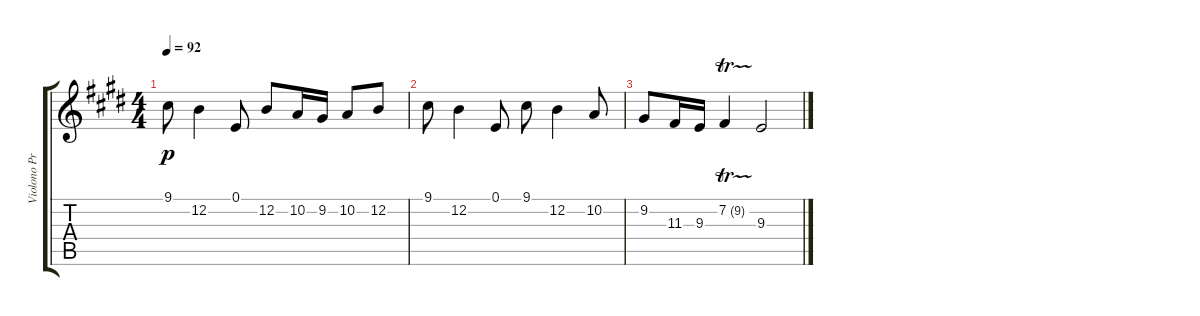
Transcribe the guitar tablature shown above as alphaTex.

\track ("Violono Principale" "Violono Pr") {instrument violin}
\staff {score tabs}
\tuning (E4 B3 G3 D3 A2 E2) {hide}
\ts (4 4)
\tempo 92
\clef g2
\ks c#minor
9.1.8{dy p} 12.2.4 0.1.8 12.2.8 10.2.16 9.2.16 10.2.8 12.2.8 |
9.1.8 12.2.4 0.1.8 9.1.8 12.2.4 10.2.8 |
9.2.8 11.3.16 9.3.16 7.2{tr (9 32)}.4 9.3.2
